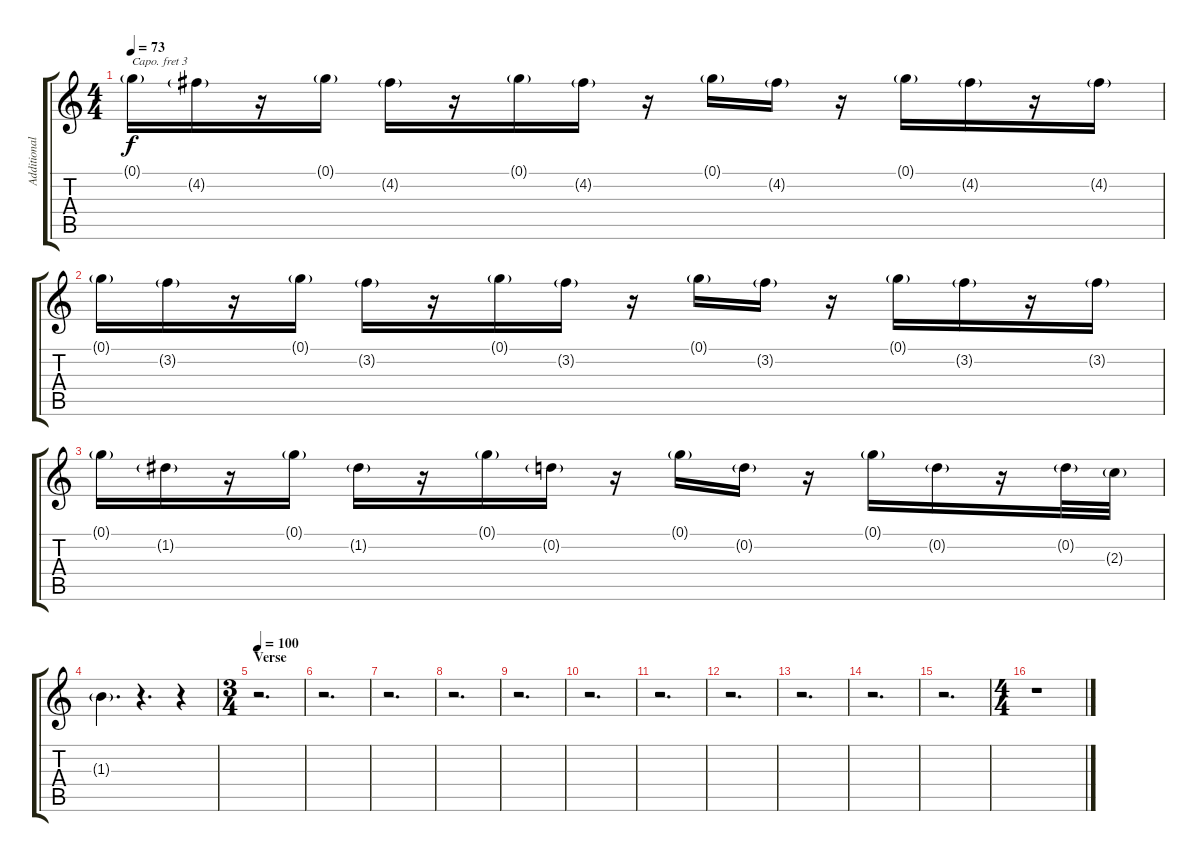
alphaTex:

\track ("Additional Clean Guitar" "Additional") {instrument electricguitarjazz}
\staff {score tabs}
\capo 3
\tuning (E4 B3 G3 D3 A2 E2) {hide}
\ts (4 4)
\tempo 73
\clef g2
\ks c
0.1{g}.16{dy f} 4.2{g}.16 r.16 0.1{g}.16 4.2{g}.16 r.16 0.1{g}.16 4.2{g}.16 r.16 0.1{g}.16 4.2{g}.16 r.16 0.1{g}.16 4.2{g}.16 r.16 4.2{g}.16 |
0.1{g}.16 3.2{g}.16 r.16 0.1{g}.16 3.2{g}.16 r.16 0.1{g}.16 3.2{g}.16 r.16 0.1{g}.16 3.2{g}.16 r.16 0.1{g}.16 3.2{g}.16 r.16 3.2{g}.16 |
0.1{g}.16 1.2{g}.16 r.16 0.1{g}.16 1.2{g}.16 r.16 0.1{g}.16 0.2{g}.16 r.16 0.1{g}.16 0.2{g}.16 r.16 0.1{g}.16 0.2{g}.16 r.16 0.2{g}.32 2.3{g}.32 |
1.3{g}.4{d} r.4{d} r.4 |
\ts (3 4)
\section ("" "Verse")
\tempo 100
r.2{d} |
r.2{d} |
r.2{d} |
r.2{d} |
r.2{d} |
r.2{d} |
r.2{d} |
r.2{d} |
r.2{d} |
r.2{d} |
r.2{d} |
\ts (4 4)
r.1
